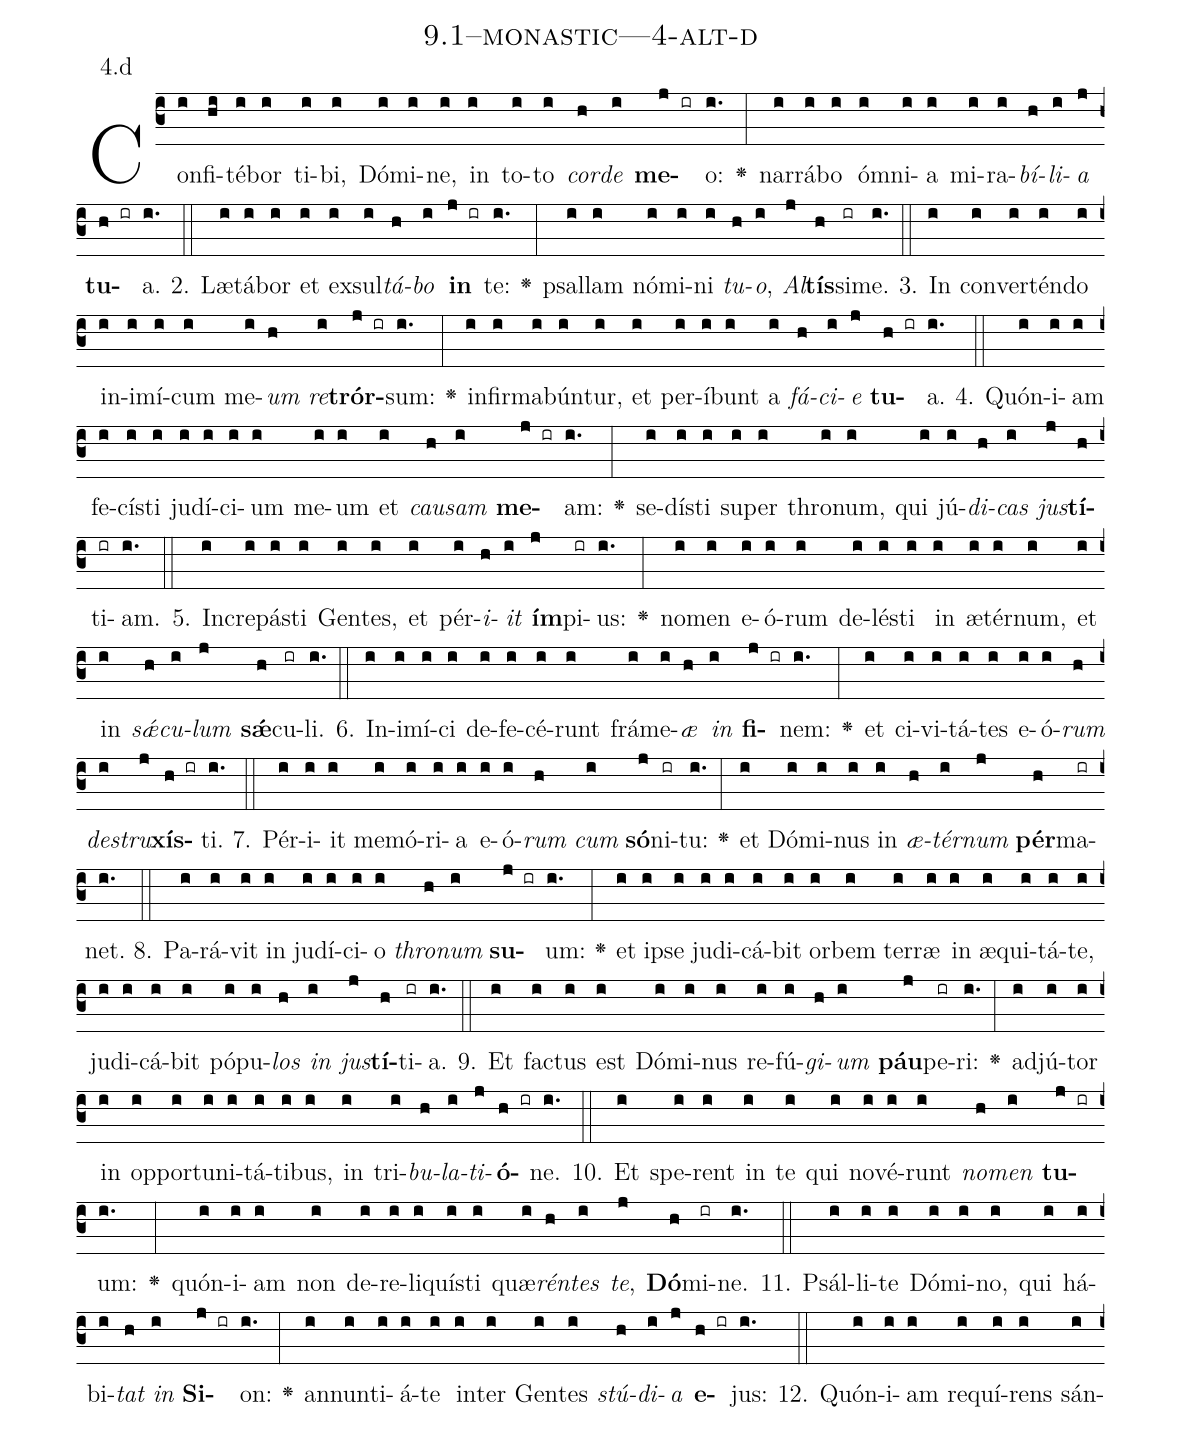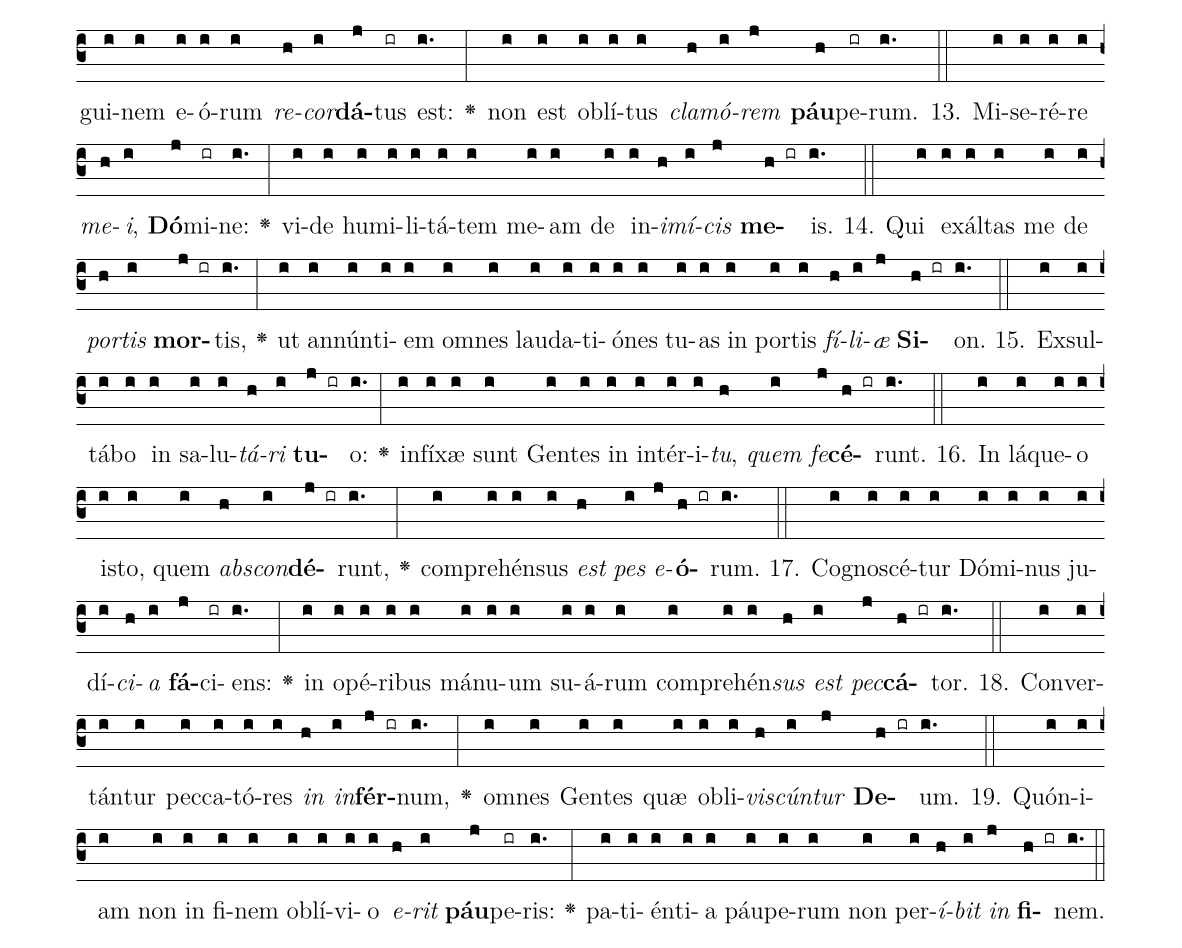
name: 9.1--monastic---4-alt-d;
annotation: 4.d;
%%
(c3)Con(i)fi(hi)té(i)bor(i) ti(i)bi,(i) Dó(i)mi(i)ne,(i) in(i) to(i)to(i) <i>cor</i>(h)<i>de</i>(i) <b>me</b>(j ir)o:(i.) <v>\greheightstar</v>(:) nar(i)rá(i)bo(i) óm(i)ni(i)a(i) mi(i)ra(i)<i>bí</i>(h)<i>li</i>(i)<i>a</i>(j) <b>tu</b>(h ir)a.(i.) (::)
2. Læ(i)tá(i)bor(i) et(i) ex(i)sul(i)<i>tá</i>(h)<i>bo</i>(i) <b>in</b>(j ir) te:(i.) <v>\greheightstar</v>(:) psal(i)lam(i) nó(i)mi(i)ni(i) <i>tu</i>(h)<i>o</i>,(i) <i>Al</i>(j)<b>tís</b>(h)si(ir)me.(i.) (::)
3. In(i) con(i)ver(i)tén(i)do(i) in(i)i(i)mí(i)cum(i) me(i)<i>um</i>(h) <i>re</i>(i)<b>trór</b>(j ir)sum:(i.) <v>\greheightstar</v>(:) in(i)fir(i)ma(i)bún(i)tur,(i) et(i) per(i)í(i)bunt(i) a(i) <i>fá</i>(h)<i>ci</i>(i)<i>e</i>(j) <b>tu</b>(h ir)a.(i.) (::)
4. Quón(i)i(i)am(i) fe(i)cís(i)ti(i) ju(i)dí(i)ci(i)um(i) me(i)um(i) et(i) <i>cau</i>(h)<i>sam</i>(i) <b>me</b>(j ir)am:(i.) <v>\greheightstar</v>(:) se(i)dís(i)ti(i) su(i)per(i) thro(i)num,(i) qui(i) jú(i)<i>di</i>(h)<i>cas</i>(i) <i>jus</i>(j)<b>tí</b>(h)ti(ir)am.(i.) (::)
5. In(i)cre(i)pás(i)ti(i) Gen(i)tes,(i) et(i) pér(i)<i>i</i>(h)<i>it</i>(i) <b>ím</b>(j)pi(ir)us:(i.) <v>\greheightstar</v>(:) no(i)men(i) e(i)ó(i)rum(i) de(i)lés(i)ti(i) in(i) æ(i)tér(i)num,(i) et(i) in(i) <i>sǽ</i>(h)<i>cu</i>(i)<i>lum</i>(j) <b>sǽ</b>(h)cu(ir)li.(i.) (::)
6. In(i)i(i)mí(i)ci(i) de(i)fe(i)cé(i)runt(i) frá(i)me(i)<i>æ</i>(h) <i>in</i>(i) <b>fi</b>(j ir)nem:(i.) <v>\greheightstar</v>(:) et(i) ci(i)vi(i)tá(i)tes(i) e(i)ó(i)<i>rum</i>(h) <i>de</i>(i)<i>stru</i>(j)<b>xís</b>(h ir)ti.(i.) (::)
7. Pér(i)i(i)it(i) me(i)mó(i)ri(i)a(i) e(i)ó(i)<i>rum</i>(h) <i>cum</i>(i) <b>só</b>(j)ni(ir)tu:(i.) <v>\greheightstar</v>(:) et(i) Dó(i)mi(i)nus(i) in(i) <i>æ</i>(h)<i>tér</i>(i)<i>num</i>(j) <b>pér</b>(h)ma(ir)net.(i.) (::)
8. Pa(i)rá(i)vit(i) in(i) ju(i)dí(i)ci(i)o(i) <i>thro</i>(h)<i>num</i>(i) <b>su</b>(j ir)um:(i.) <v>\greheightstar</v>(:) et(i) ip(i)se(i) ju(i)di(i)cá(i)bit(i) or(i)bem(i) ter(i)ræ(i) in(i) æ(i)qui(i)tá(i)te,(i) ju(i)di(i)cá(i)bit(i) pó(i)pu(i)<i>los</i>(h) <i>in</i>(i) <i>jus</i>(j)<b>tí</b>(h)ti(ir)a.(i.) (::)
9. Et(i) fac(i)tus(i) est(i) Dó(i)mi(i)nus(i) re(i)fú(i)<i>gi</i>(h)<i>um</i>(i) <b>páu</b>(j)pe(ir)ri:(i.) <v>\greheightstar</v>(:) ad(i)jú(i)tor(i) in(i) op(i)por(i)tu(i)ni(i)tá(i)ti(i)bus,(i) in(i) tri(i)<i>bu</i>(h)<i>la</i>(i)<i>ti</i>(j)<b>ó</b>(h ir)ne.(i.) (::)
10. Et(i) spe(i)rent(i) in(i) te(i) qui(i) no(i)vé(i)runt(i) <i>no</i>(h)<i>men</i>(i) <b>tu</b>(j ir)um:(i.) <v>\greheightstar</v>(:) quón(i)i(i)am(i) non(i) de(i)re(i)li(i)quís(i)ti(i) quæ(i)<i>rén</i>(h)<i>tes</i>(i) <i>te</i>,(j) <b>Dó</b>(h)mi(ir)ne.(i.) (::)
11. Psál(i)li(i)te(i) Dó(i)mi(i)no,(i) qui(i) há(i)bi(i)<i>tat</i>(h) <i>in</i>(i) <b>Si</b>(j ir)on:(i.) <v>\greheightstar</v>(:) an(i)nun(i)ti(i)á(i)te(i) in(i)ter(i) Gen(i)tes(i) <i>stú</i>(h)<i>di</i>(i)<i>a</i>(j) <b>e</b>(h ir)jus:(i.) (::)
12. Quón(i)i(i)am(i) re(i)quí(i)rens(i) sán(i)gui(i)nem(i) e(i)ó(i)rum(i) <i>re</i>(h)<i>cor</i>(i)<b>dá</b>(j)tus(ir) est:(i.) <v>\greheightstar</v>(:) non(i) est(i) ob(i)lí(i)tus(i) <i>cla</i>(h)<i>mó</i>(i)<i>rem</i>(j) <b>páu</b>(h)pe(ir)rum.(i.) (::)
13. Mi(i)se(i)ré(i)re(i) <i>me</i>(h)<i>i</i>,(i) <b>Dó</b>(j)mi(ir)ne:(i.) <v>\greheightstar</v>(:) vi(i)de(i) hu(i)mi(i)li(i)tá(i)tem(i) me(i)am(i) de(i) in(i)<i>i</i>(h)<i>mí</i>(i)<i>cis</i>(j) <b>me</b>(h ir)is.(i.) (::)
14. Qui(i) ex(i)ál(i)tas(i) me(i) de(i) <i>por</i>(h)<i>tis</i>(i) <b>mor</b>(j ir)tis,(i.) <v>\greheightstar</v>(:) ut(i) an(i)nún(i)ti(i)em(i) om(i)nes(i) lau(i)da(i)ti(i)ó(i)nes(i) tu(i)as(i) in(i) por(i)tis(i) <i>fí</i>(h)<i>li</i>(i)<i>æ</i>(j) <b>Si</b>(h ir)on.(i.) (::)
15. Ex(i)sul(i)tá(i)bo(i) in(i) sa(i)lu(i)<i>tá</i>(h)<i>ri</i>(i) <b>tu</b>(j ir)o:(i.) <v>\greheightstar</v>(:) in(i)fí(i)xæ(i) sunt(i) Gen(i)tes(i) in(i) in(i)tér(i)i(i)<i>tu</i>,(h) <i>quem</i>(i) <i>fe</i>(j)<b>cé</b>(h ir)runt.(i.) (::)
16. In(i) lá(i)que(i)o(i) is(i)to,(i) quem(i) <i>abs</i>(h)<i>con</i>(i)<b>dé</b>(j ir)runt,(i.) <v>\greheightstar</v>(:) com(i)pre(i)hén(i)sus(i) <i>est</i>(h) <i>pes</i>(i) <i>e</i>(j)<b>ó</b>(h ir)rum.(i.) (::)
17. Co(i)gno(i)scé(i)tur(i) Dó(i)mi(i)nus(i) ju(i)dí(i)<i>ci</i>(h)<i>a</i>(i) <b>fá</b>(j)ci(ir)ens:(i.) <v>\greheightstar</v>(:) in(i) o(i)pé(i)ri(i)bus(i) má(i)nu(i)um(i) su(i)á(i)rum(i) com(i)pre(i)hén(i)<i>sus</i>(h) <i>est</i>(i) <i>pec</i>(j)<b>cá</b>(h ir)tor.(i.) (::)
18. Con(i)ver(i)tán(i)tur(i) pec(i)ca(i)tó(i)res(i) <i>in</i>(h) <i>in</i>(i)<b>fér</b>(j ir)num,(i.) <v>\greheightstar</v>(:) om(i)nes(i) Gen(i)tes(i) quæ(i) ob(i)li(i)<i>vis</i>(h)<i>cún</i>(i)<i>tur</i>(j) <b>De</b>(h ir)um.(i.) (::)
19. Quón(i)i(i)am(i) non(i) in(i) fi(i)nem(i) ob(i)lí(i)vi(i)o(i) <i>e</i>(h)<i>rit</i>(i) <b>páu</b>(j)pe(ir)ris:(i.) <v>\greheightstar</v>(:) pa(i)ti(i)én(i)ti(i)a(i) páu(i)pe(i)rum(i) non(i) per(i)<i>í</i>(h)<i>bit</i>(i) <i>in</i>(j) <b>fi</b>(h ir)nem.(i.) (::)
